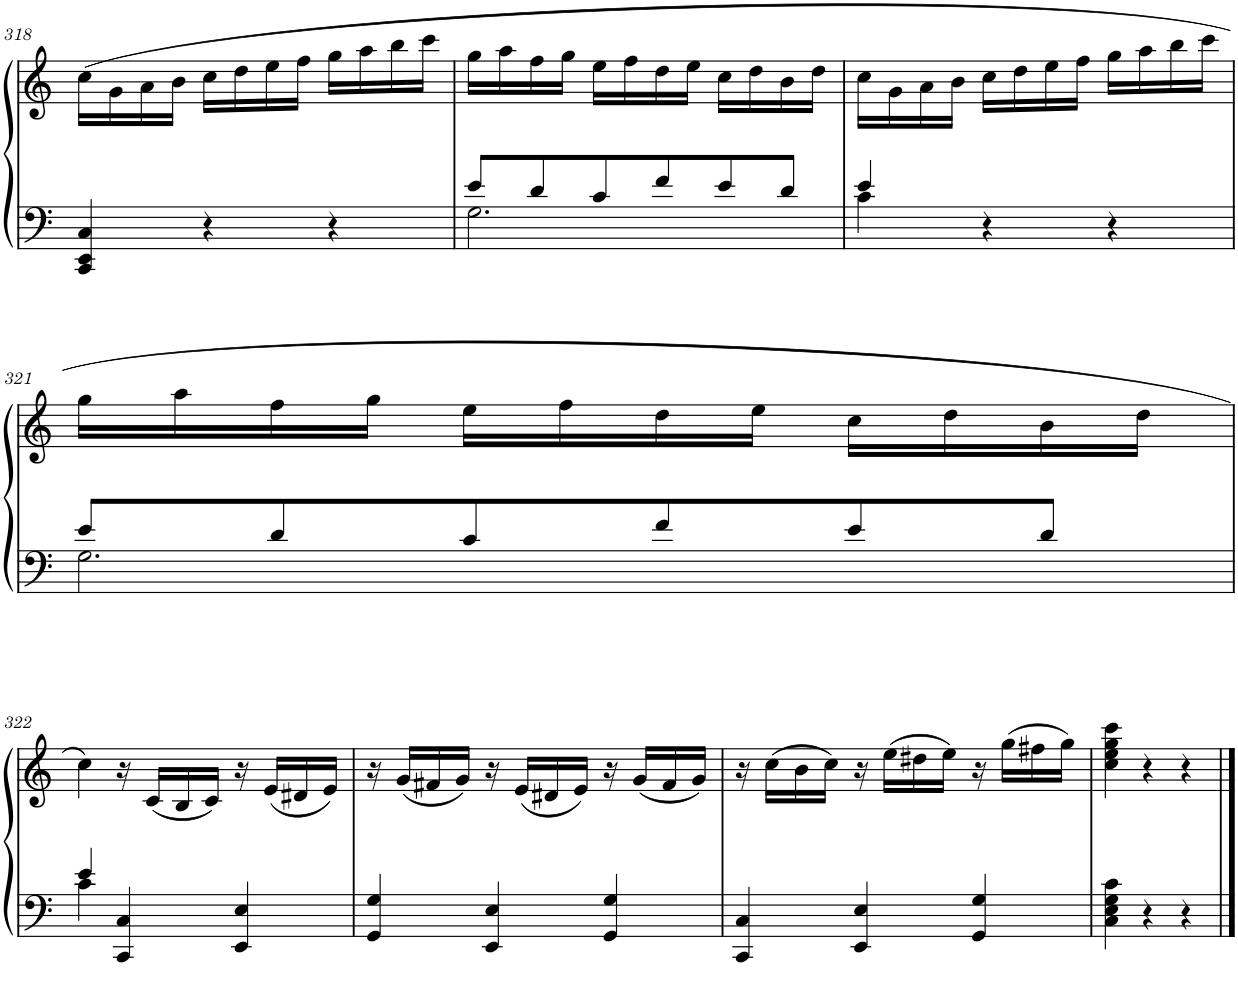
**kern	**kern
*part2	*part1
*staff2	*staff1
*I"Piano	*I"Piano
*I'Pno	*I'Pno
!!LO:PB:g=z
*clefF4	*clefG2
*k[]	*k[]
*M3/4	*M3/4
=318	=318
4CC/ 4EE/ 4C/	(16cc\LL
.	16g\
.	16a\
.	16b\JJ
4r	16cc\LL
.	16dd\
.	16ee\
.	16ff\JJ
4r	16gg\LL
.	16aa\
.	16bb\
.	16ccc\JJ
=319	=319
*^	*
8e/L	2.G\	16gg\LL
.	.	16aa\
8d/	.	16ff\
.	.	16gg\JJ
8c/	.	16ee\LL
.	.	16ff\
8f/	.	16dd\
.	.	16ee\JJ
8e/	.	16cc\LL
.	.	16dd\
8d/J	.	16b\
.	.	16dd\JJ
=320	=320	=320
4e/	4c\	16cc\LL
.	.	16g\
.	.	16a\
.	.	16b\JJ
4r	2ryy	16cc\LL
.	.	16dd\
.	.	16ee\
.	.	16ff\JJ
4r	.	16gg\LL
.	.	16aa\
.	.	16bb\
.	.	16ccc\JJ
!!LO:LB:g=z
=321	=321	=321
8e/L	2.G\	16gg\LL
.	.	16aa\
8d/	.	16ff\
.	.	16gg\JJ
8c/	.	16ee\LL
.	.	16ff\
8f/	.	16dd\
.	.	16ee\JJ
8e/	.	16cc\LL
.	.	16dd\
8d/J	.	16b\
.	.	16dd\JJ
!!LO:LB:g=z
=322	=322	=322
4e/	4c\	4cc\)
4CC/ 4C/	2ryy	16r
.	.	(16c/LL
.	.	16B/
.	.	16c/JJ)
4EE/ 4E/	.	16r
.	.	(16e/LL
.	.	16d#X/
.	.	16e/JJ)
*v	*v	*
=323	=323
4GG/ 4G/	16r
.	(16g/LL
.	16f#X/
.	16g/JJ)
4EE/ 4E/	16r
.	(16e/LL
.	16d#X/
.	16e/JJ)
4GG/ 4G/	16r
.	(16g/LL
.	16f#/
.	16g/JJ)
=324	=324
4CC/ 4C/	16r
.	(16cc\LL
.	16b\
.	16cc\JJ)
4EE/ 4E/	16r
.	(16ee\LL
.	16dd#X\
.	16ee\JJ)
4GG/ 4G/	16r
.	(16gg\LL
.	16ff#X\
.	16gg\JJ)
=325	=325
4C\ 4E\ 4G\ 4c\	4cc\ 4ee\ 4gg\ 4ccc\
4r	4r
4r	4r
==	==
*-	*-
